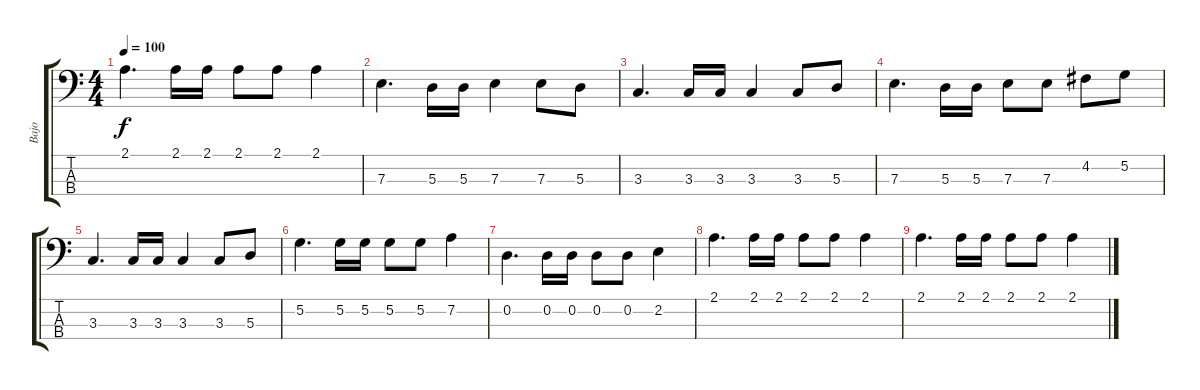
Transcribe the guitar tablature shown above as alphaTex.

\track ("Bajo" "Bajo") {instrument electricbassfinger}
\staff {score tabs}
\tuning (G2 D2 A1 E1) {hide}
\ts (4 4)
\tempo 100
\clef f4
\ks c
2.1.4{d dy f} 2.1.16 2.1.16 2.1.8 2.1.8 2.1.4 |
7.3.4{d} 5.3.16 5.3.16 7.3.4 7.3.8 5.3.8 |
3.3.4{d} 3.3.16 3.3.16 3.3.4 3.3.8 5.3.8 |
7.3.4{d} 5.3.16 5.3.16 7.3.8 7.3.8 4.2.8 5.2.8 |
3.3.4{d} 3.3.16 3.3.16 3.3.4 3.3.8 5.3.8 |
5.2.4{d} 5.2.16 5.2.16 5.2.8 5.2.8 7.2.4 |
0.2.4{d} 0.2.16 0.2.16 0.2.8 0.2.8 2.2.4 |
2.1.4{d} 2.1.16 2.1.16 2.1.8 2.1.8 2.1.4 |
2.1.4{d} 2.1.16 2.1.16 2.1.8 2.1.8 2.1.4
